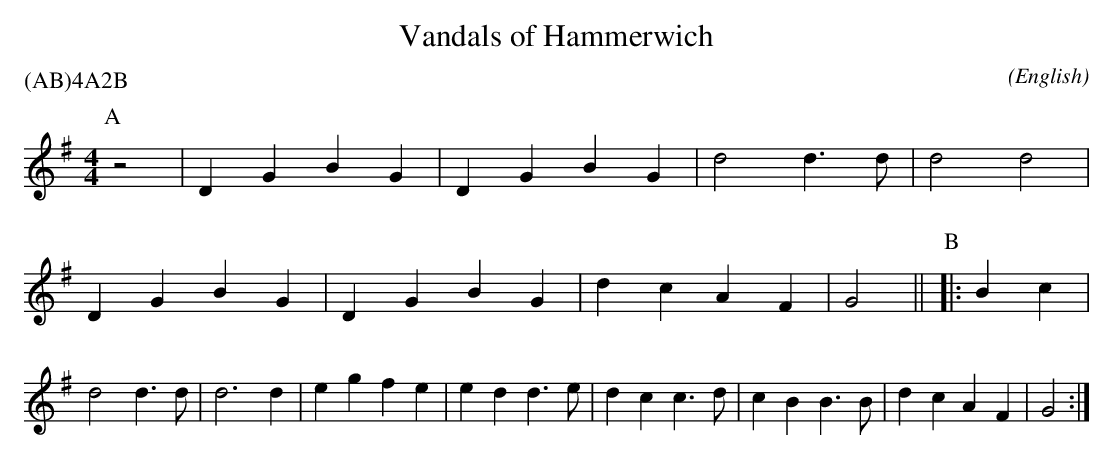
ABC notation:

X:1
T:Vandals of Hammerwich
M:4/4
C:
O:English
P:(AB)4A2B
K:G
P:A
   z4    | D2 G2 B2 G2 | D2 G2 B2 G2 | d4    d3 d  | d4       \
   d4    | D2 G2 B2 G2 | D2 G2 B2 G2 | d2 c2 A2 F2 | G4       ||\
P:B
|: B2 c2 | d4    d3 d  | d6       d2 | e2 g2 f2 e2 | e2 d2 d3 \
       e | d2 c2 c3 d  | c2 B2 B3 B  | d2 c2 A2 F2 | G4       :|
